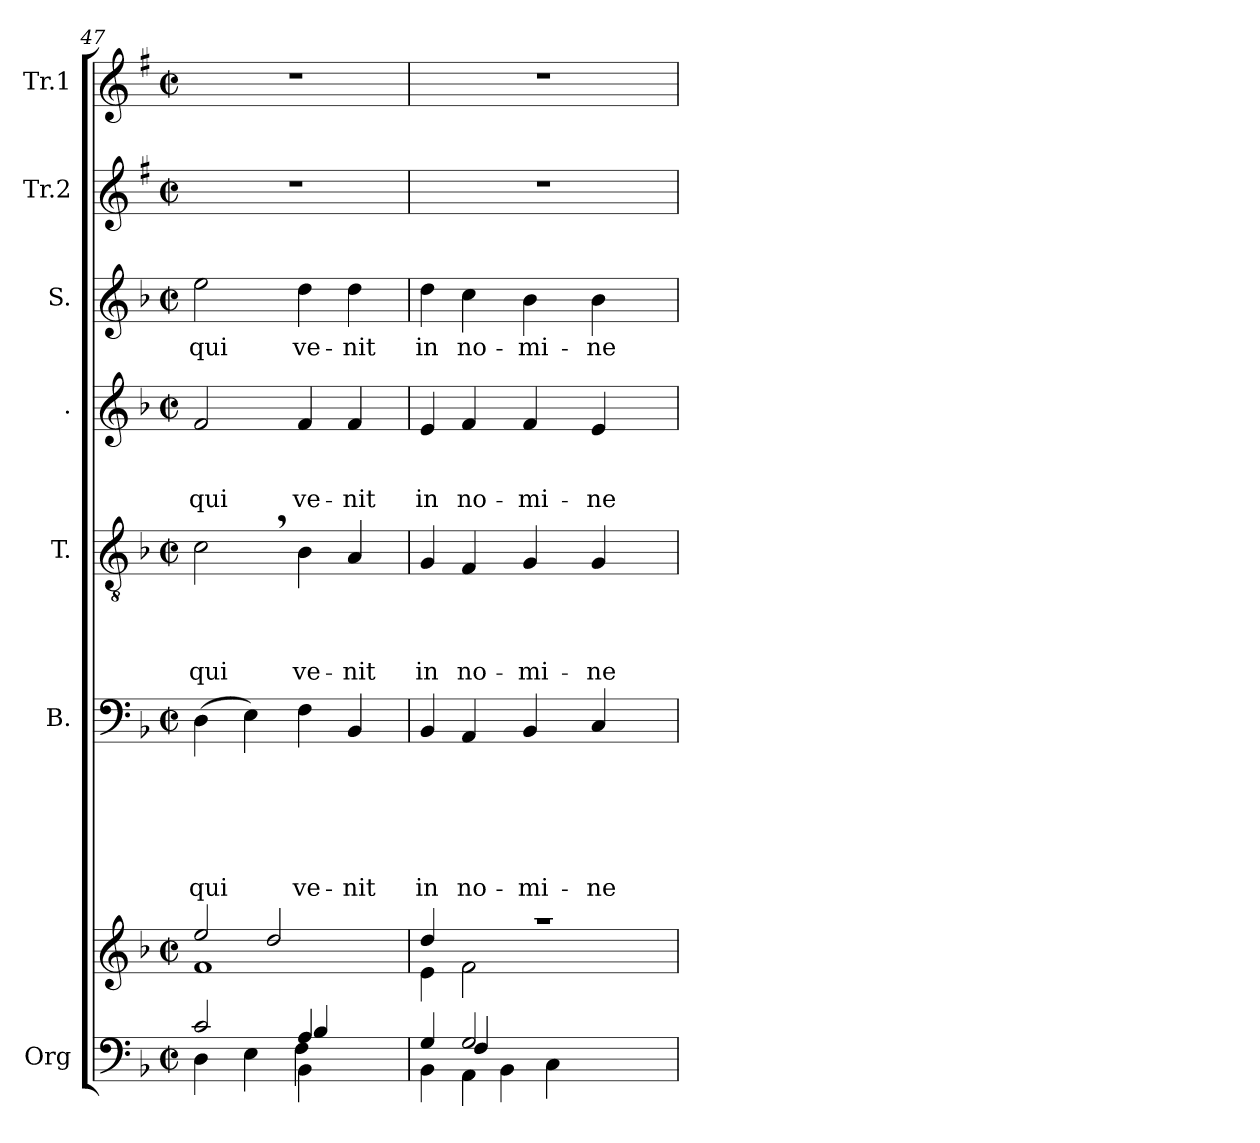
**kern	**kern	**kern	**text	**text	**text	**text	**text	**text	**kern	**text	**text	**text	**text	**kern	**text	**text	**text	**kern	**text	**kern	**kern
*part7	*part7	*part6	*part6	*part6	*part6	*part6	*part6	*part6	*part5	*part5	*part5	*part5	*part5	*part4	*part4	*part4	*part4	*part3	*part3	*part2	*part1
*staff8	*staff7	*staff6	*staff6	*staff6	*staff6	*staff6	*staff6	*staff6	*staff5	*staff5	*staff5	*staff5	*staff5	*staff4	*staff4	*staff4	*staff4	*staff3	*staff3	*staff2	*staff1
*I"Org	*	*I"B.	*	*	*	*	*	*	*I"T.	*	*	*	*	*I".	*	*	*	*I"S.	*	*I"Tr.2	*I"Tr.1
*	*	*I'B.	*	*	*	*	*	*	*I'T.	*	*	*	*	*	*	*	*	*I'S.	*	*I'Tr.2	*I'Tr.1
*clefF4	*clefG2	*clefF4	*	*	*	*	*	*	*clefGv2	*	*	*	*	*clefG2	*	*	*	*clefG2	*	*clefG2	*clefG2
*	*	*	*	*	*	*	*	*	*	*	*	*	*	*	*	*	*	*	*	*ITrd1c2	*ITrd1c2
*k[b-]	*k[b-]	*k[b-]	*	*	*	*	*	*	*k[b-]	*	*	*	*	*k[b-]	*	*	*	*k[b-]	*	*k[b-]	*k[b-]
*F:	*F:	*F:	*	*	*	*	*	*	*F:	*	*	*	*	*F:	*	*	*	*F:	*	*F:	*F:
*M2/2	*M2/2	*M2/2	*	*	*	*	*	*	*M2/2	*	*	*	*	*M2/2	*	*	*	*M2/2	*	*M2/2	*M2/2
*met(c|)	*met(c|)	*met(c|)	*	*	*	*	*	*	*met(c|)	*	*	*	*	*met(c|)	*	*	*	*met(c|)	*	*met(c|)	*met(c|)
=47	=47	=47	=47	=47	=47	=47	=47	=47	=47	=47	=47	=47	=47	=47	=47	=47	=47	=47	=47	=47	=47
*^	*^	*	*	*	*	*	*	*	*	*	*	*	*	*	*	*	*	*	*	*	*
*	*^	*	*^	*	*	*	*	*	*	*	*	*	*	*	*	*	*	*	*	*	*	*	*
*	*	*^	*	*	*^	*	*	*	*	*	*	*	*	*	*	*	*	*	*	*	*	*	*	*	*
!	!	!	!	!	!	!	!	!	!	!	!	!	!	!LO:LY:b	!	!	!	!	!LO:LY:b	!	!	!	!LO:LY:b	!	!LO:LY:b	!	!
2c/	4D\	2ryy	2ryy	32ryy	1f	2ee/	4ryy	(>4D\	.	.	.	.	.	qui	2c,>\	.	.	.	qui	2f/	.	.	qui	2ee\	qui	1r	1r
.	.	.	.	2ryy	.	.	.	.	.	.	.	.	.	.	.	.	.	.	.	.	.	.	.	.	.	.	.
.	4E\	.	.	.	.	.	16.ryy	4E\)	.	.	.	.	.	.	.	.	.	.	.	.	.	.	.	.	.	.	.
.	.	.	.	.	.	.	2dd/	.	.	.	.	.	.	.	.	.	.	.	.	.	.	.	.	.	.	.	.
!	!	!	!	!	!	!	!	!	!	!	!	!	!	!LO:LY:b	!	!	!	!	!LO:LY:b	!	!	!	!LO:LY:b	!	!LO:LY:b	!	!
4BB-\	4A/	4F\	4B-/	.	.	2ryy	.	4F\	.	.	.	.	.	ve-	4B-\	.	.	.	ve-	4f/	.	.	ve-	4dd\	ve-	.	.
.	.	.	.	4...ryy	.	.	.	.	.	.	.	.	.	.	.	.	.	.	.	.	.	.	.	.	.	.	.
!	!	!	!	!	!	!	!	!	!	!	!	!	!	!LO:LY:b	!	!	!	!	!LO:LY:b	!	!	!	!LO:LY:b	!	!LO:LY:b	!	!
4ryy	4ryy	4ryy	4ryy	.	.	.	.	4BB-/	.	.	.	.	.	-nit	4A/	.	.	.	-nit	4f/	.	.	-nit	4dd\	-nit	.	.
.	.	.	.	.	.	.	8ryy	.	.	.	.	.	.	.	.	.	.	.	.	.	.	.	.	.	.	.	.
.	.	.	.	.	.	.	32ryy	.	.	.	.	.	.	.	.	.	.	.	.	.	.	.	.	.	.	.	.
!!LO:PB:g=z
=48	=48	=48	=48	=48	=48	=48	=48	=48	=48	=48	=48	=48	=48	=48	=48	=48	=48	=48	=48	=48	=48	=48	=48	=48	=48	=48	=48
!	!	!	!	!	!	!	!	!	!	!	!	!	!	!LO:LY:b	!	!	!	!	!LO:LY:b	!	!	!	!LO:LY:b	!	!LO:LY:b	!	!
4BB-\	4G/	4ryy	4ryy	1raa	4e\	4dd/	4ryy	4BB-/	.	.	.	.	.	in	4G/	.	.	.	in	4e/	.	.	in	4dd\	in	1r	1r
!	!	!	!	!	!	!	!	!	!	!	!	!	!	!LO:LY:b	!	!	!	!	!LO:LY:b	!	!	!	!LO:LY:b	!	!LO:LY:b	!	!
2G/	8ryy	4AA\	4F/	.	2.ryy	2.ryy	2f\	4AA/	.	.	.	.	.	no-	4F/	.	.	.	no-	4f/	.	.	no-	4cc\	no-	.	.
.	32ryy	.	.	.	.	.	.	.	.	.	.	.	.	.	.	.	.	.	.	.	.	.	.	.	.	.	.
.	4BB-\	.	.	.	.	.	.	.	.	.	.	.	.	.	.	.	.	.	.	.	.	.	.	.	.	.	.
!	!	!	!	!	!	!	!	!	!	!	!	!	!	!LO:LY:b	!	!	!	!	!LO:LY:b	!	!	!	!LO:LY:b	!	!LO:LY:b	!	!
.	.	16.ryy	8ryy	.	.	.	.	4BB-/	.	.	.	.	.	-mi-	4G/	.	.	.	-mi-	4f/	.	.	-mi-	4b-\	-mi-	.	.
.	.	4C\	.	.	.	.	.	.	.	.	.	.	.	.	.	.	.	.	.	.	.	.	.	.	.	.	.
.	.	.	32ryy	.	.	.	.	.	.	.	.	.	.	.	.	.	.	.	.	.	.	.	.	.	.	.	.
.	8ryy	.	4ryy	.	.	.	.	.	.	.	.	.	.	.	.	.	.	.	.	.	.	.	.	.	.	.	.
!	!	!	!	!	!	!	!	!	!	!	!	!	!	!LO:LY:b	!	!	!	!	!LO:LY:b	!	!	!	!LO:LY:b	!	!LO:LY:b	!	!
8ryy	.	.	.	.	.	.	4ryy	4C/	.	.	.	.	.	-ne	4G/	.	.	.	-ne	4e/	.	.	-ne	4b-\	-ne	.	.
.	32ryy	.	.	.	.	.	.	.	.	.	.	.	.	.	.	.	.	.	.	.	.	.	.	.	.	.	.
.	8.ryy	.	.	.	.	.	.	.	.	.	.	.	.	.	.	.	.	.	.	.	.	.	.	.	.	.	.
.	.	8ryy	.	.	.	.	.	.	.	.	.	.	.	.	.	.	.	.	.	.	.	.	.	.	.	.	.
32ryy	.	.	.	.	.	.	.	.	.	.	.	.	.	.	.	.	.	.	.	.	.	.	.	.	.	.	.
16.ryy	.	.	16.ryy	.	.	.	.	.	.	.	.	.	.	.	.	.	.	.	.	.	.	.	.	.	.	.	.
.	.	32ryy	.	.	.	.	.	.	.	.	.	.	.	.	.	.	.	.	.	.	.	.	.	.	.	.	.
*v	*v	*v	*v	*	*	*	*	*	*	*	*	*	*	*	*	*	*	*	*	*	*	*	*	*	*	*	*
*	*v	*v	*v	*v	*	*	*	*	*	*	*	*	*	*	*	*	*	*	*	*	*	*	*	*
=	=	=	=	=	=	=	=	=	=	=	=	=	=	=	=	=	=	=	=	=	=
*-	*-	*-	*-	*-	*-	*-	*-	*-	*-	*-	*-	*-	*-	*-	*-	*-	*-	*-	*-	*-	*-
